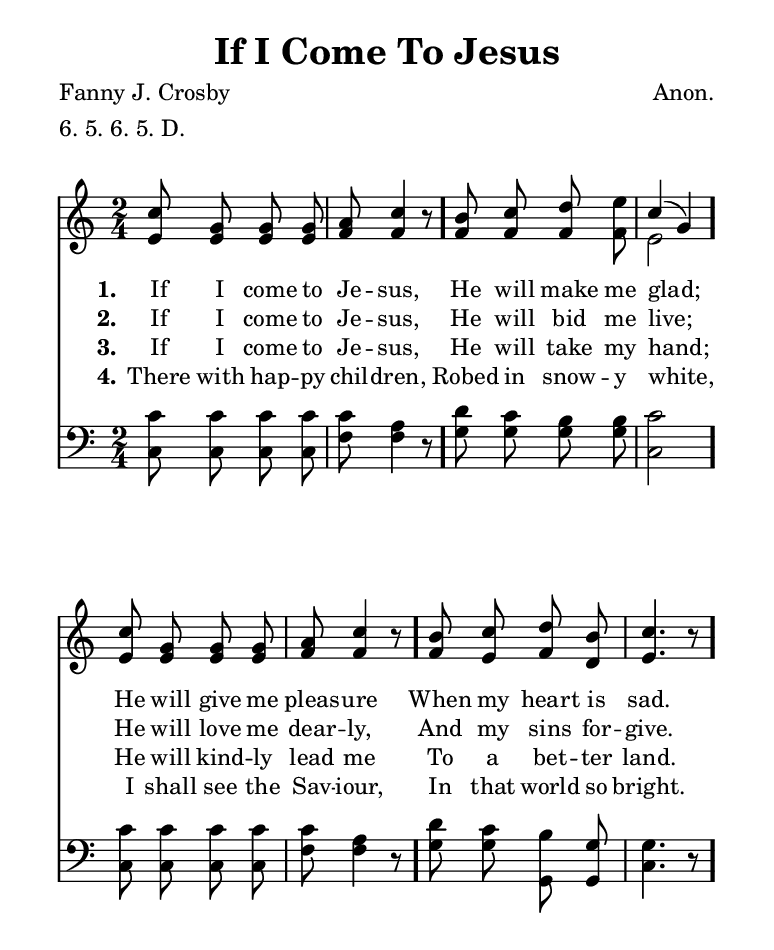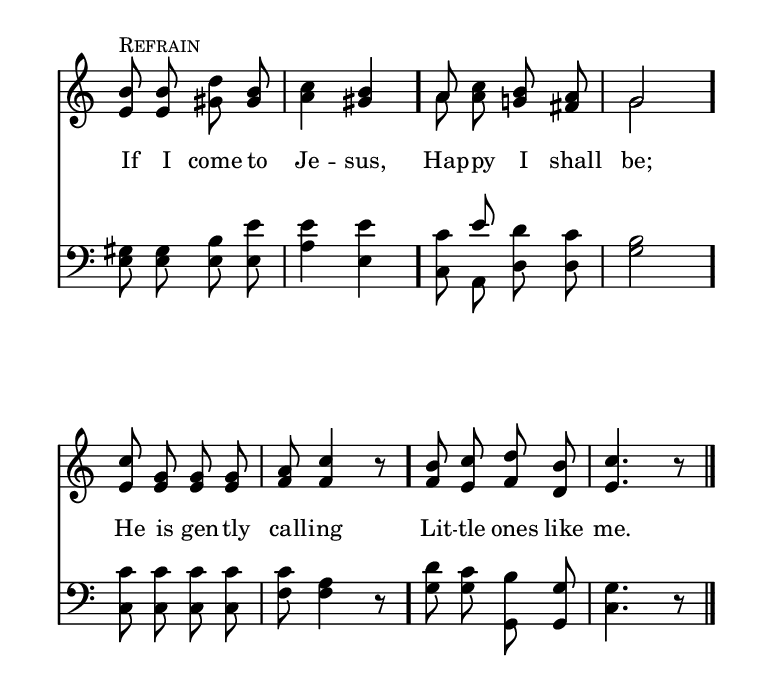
\include "common/global.ily"
\paper {
  \include "common/paper.ily"
  ragged-bottom = ##t
  page-count = #(cond (is-eogsized 2) (#t #f))
  system-system-spacing.padding = 11
}

\header{
  %children
  hymnnumber = "337"
  title = "If I Come To Jesus"
  tunename = ""
  meter = "6. 5. 6. 5. D."
  poet = "Fanny J. Crosby"
  composer = "Anon."
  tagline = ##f
}

global = {
  \include "common/overrides.ily"
  \override Staff.TimeSignature.style = #'numbered
  \time 2/4
  \override Score.MetronomeMark.transparent = ##t % hide all fermata changes too
  \tempo 4=80
  \key c \major
  \autoBeamOff
}

notesSoprano = {
\global
\relative c'' {

  c8 g g g | a c4 r8 |
  b8 c d e | c4( g) |
  c8 g g g | a c4 r8 |
  b8 c d b | c4. r8 |

  << s^\markup { \small \caps "Refrain" }
  { b8 b d b | c4 b | } >>
  a8 c b a | g2 |
  c8 g g g | a c4 r8 |
  b8 c d b | c4. r8 |

  \bar "|."

}
}

notesAlto = {
\global
\relative e' {

  e8 e e e | f f4 r8 |
  f8 f f f | e2 |
  e8 e e e | f f4 r8 |
  f8 e f d | e4. r8 |

  e8 e gis gis | a4 gis |
  a8 a g! fis | g2 |
  e8 e e e | f f4 r8 |
  f8 e f d | e4. r8 |

}
}

notesTenor = {
\global
\relative a {

  c8 c c c | c a4 r8 |
  d8 c b b | c2 |
  c8 c c c | c a4 r8 |
  d8 c b g | g4. r8 |

  gis8 gis b e | e4 e |
  c8 e d c | b2 |
  c8 c c c | c a4 r8 |
  d8 c b g | g4. r8 |

}
}

notesBass = {
\global
\relative f {

  c8 c c c | f f4 r8 |
  g8 g g g | c,2 |
  c8 c c c | f f4 r8 |
  g8 g g, g | c4. r8 |

  e8 e e e | a4 e |
  c8 a d d | g2 |
  c,8 c c c | f f4 r8 |
  g8 g g, g | c4. r8 |

}
}

Refrain = \lyricmode {

If I come to Je -- sus, \bar "."
Hap -- py I shall be; \bar "."
He is gen -- tly call -- ing \bar "."
Lit -- tle ones like me. \bar "."

}

wordsA = \lyricmode {
\set stanza = "1."

If I come to Je -- sus, \bar "."
He will make me glad; \bar "."
He will give me pleas -- ure \bar "."
When my heart is sad. \bar "."

}

wordsB = \lyricmode {
\set stanza = "2."

If I come to Je -- sus,
He will bid me live;
He will love me dear -- ly,
And my sins for -- give.

\Refrain

}

wordsC = \lyricmode {
\set stanza = "3."

If I come to Je -- sus,
He will take my hand;
He will kind -- ly lead me
To a bet -- ter land.

}

wordsD = \lyricmode {
\set stanza = "4."

There with hap -- py chil -- dren,
Robed in snow -- y white,
I shall see the Sav -- iour,
In that world so bright.

}

\score {
  \context ChoirStaff <<
    \context Staff = upper <<
      \set Staff.autoBeaming = ##f
      \set ChoirStaff.systemStartDelimiter = #'SystemStartBar
      \set ChoirStaff.printPartCombineTexts = ##f
      \partcombine #'(2 . 9) \notesSoprano \notesAlto
      \context NullVoice = sopranos { \voiceOne << \notesSoprano >> }
      \context NullVoice = altos { \voiceTwo << \notesAlto >> }
      \context Lyrics = one   \lyricsto sopranos \wordsA
      \context Lyrics = two   \lyricsto sopranos \wordsB
      \context Lyrics = three \lyricsto sopranos \wordsC
      \context Lyrics = four  \lyricsto sopranos \wordsD
    >>
    \context Staff = men <<
      \set Staff.autoBeaming = ##f
      \clef bass
      \set ChoirStaff.printPartCombineTexts = ##f
      \partcombine #'(2 . 9) \notesTenor \notesBass
      \context NullVoice = tenors { \voiceOne << \notesTenor >> }
      \context NullVoice = basses { \voiceTwo << \notesBass >> }
    >>
  >>
  \layout {
    \include "common/layout.ily"
  }
  \midi{
    \include "common/midi.ily"
  }
}

\version "2.19.49"  % necessary for upgrading to future LilyPond versions.

% vi:set et ts=2 sw=2 ai nocindent syntax=lilypond:
